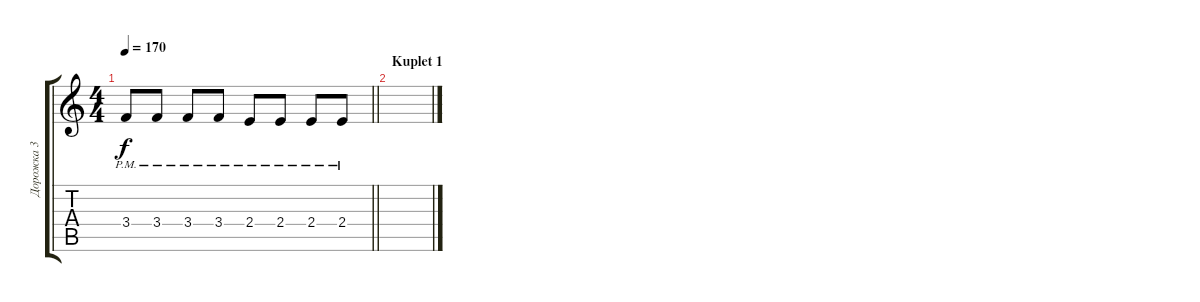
\track ("Дорожка 3" "Дорожка 3") {instrument acousticguitarsteel}
\staff {score tabs}
\tuning (E4 B3 G3 D3 A2 E2) {hide}
\ts (4 4)
\tempo 170
\clef g2
\barLineRight lightlight
\ks c
3.4{pm}.8{dy f} 3.4{pm}.8 3.4{pm}.8 3.4{pm}.8 2.4{pm}.8 2.4{pm}.8 2.4{pm}.8 2.4{pm}.8 |
\section ("" "Kuplet 1")
